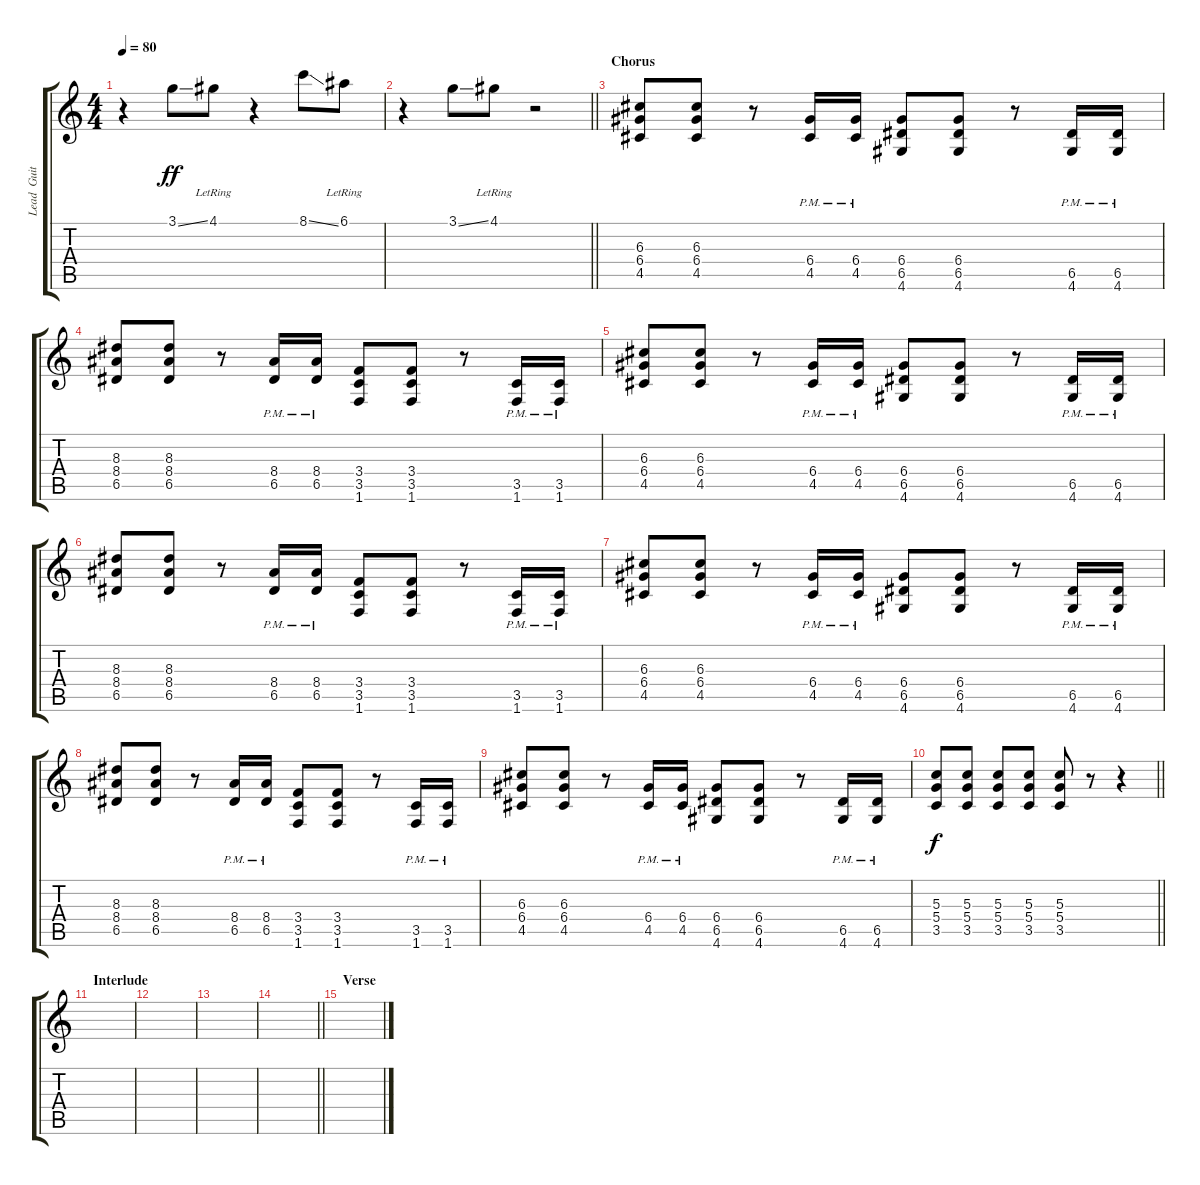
\track ("Lead  Guitar (Jason)" "Lead  Guit") {instrument distortionguitar}
\staff {score tabs}
\tuning (E4 B3 G3 D3 A2 E2) {hide}
\ts (4 4)
\tempo 80
\clef g2
\ks c
r.4{dy ff} 3.1{ss}.8 4.1{lr}.8 r.4 8.1{ss}.8 6.1{lr}.8 |
\barLineRight lightlight
r.4 3.1{ss}.8 4.1{lr}.8 r.2 |
\section ("" "Chorus")
(6.3 6.4 4.5).8{volume 15} (6.3 6.4 4.5).8 r.8 (6.4 4.5{pm}).16 (6.4 4.5{pm}).16 (6.4 6.5 4.6).8 (6.4 6.5 4.6).8 r.8 (6.5{pm} 4.6).16 (6.5{pm} 4.6).16 |
(8.3 8.4 6.5).8 (8.3 8.4 6.5).8 r.8 (8.4 6.5{pm}).16 (8.4 6.5{pm}).16 (3.4 3.5 1.6).8 (3.4 3.5 1.6).8 r.8 (3.5{pm} 1.6).16 (3.5{pm} 1.6).16 |
(6.3 6.4 4.5).8 (6.3 6.4 4.5).8 r.8 (6.4 4.5{pm}).16 (6.4 4.5{pm}).16 (6.4 6.5 4.6).8 (6.4 6.5 4.6).8 r.8 (6.5{pm} 4.6).16 (6.5{pm} 4.6).16 |
(8.3 8.4 6.5).8 (8.3 8.4 6.5).8 r.8 (8.4 6.5{pm}).16 (8.4 6.5{pm}).16 (3.4 3.5 1.6).8 (3.4 3.5 1.6).8 r.8 (3.5{pm} 1.6).16 (3.5{pm} 1.6).16 |
(6.3 6.4 4.5).8 (6.3 6.4 4.5).8 r.8 (6.4 4.5{pm}).16 (6.4 4.5{pm}).16 (6.4 6.5 4.6).8 (6.4 6.5 4.6).8 r.8 (6.5{pm} 4.6).16 (6.5{pm} 4.6).16 |
(8.3 8.4 6.5).8 (8.3 8.4 6.5).8 r.8 (8.4 6.5{pm}).16 (8.4 6.5{pm}).16 (3.4 3.5 1.6).8 (3.4 3.5 1.6).8 r.8 (3.5{pm} 1.6).16 (3.5{pm} 1.6).16 |
(6.3 6.4 4.5).8{volume 15} (6.3 6.4 4.5).8 r.8 (6.4 4.5{pm}).16 (6.4 4.5{pm}).16 (6.4 6.5 4.6).8 (6.4 6.5 4.6).8 r.8 (6.5{pm} 4.6).16 (6.5{pm} 4.6).16 |
\barLineRight lightlight
(5.3 5.4 3.5).8{dy f} (5.3 5.4 3.5).8 (5.3 5.4 3.5).8 (5.3 5.4 3.5).8 (5.3 5.4 3.5).8 r.8 r.4 |
\section ("" "Interlude")
|
|
|
\barLineRight lightlight
|
\section ("" "Verse")
